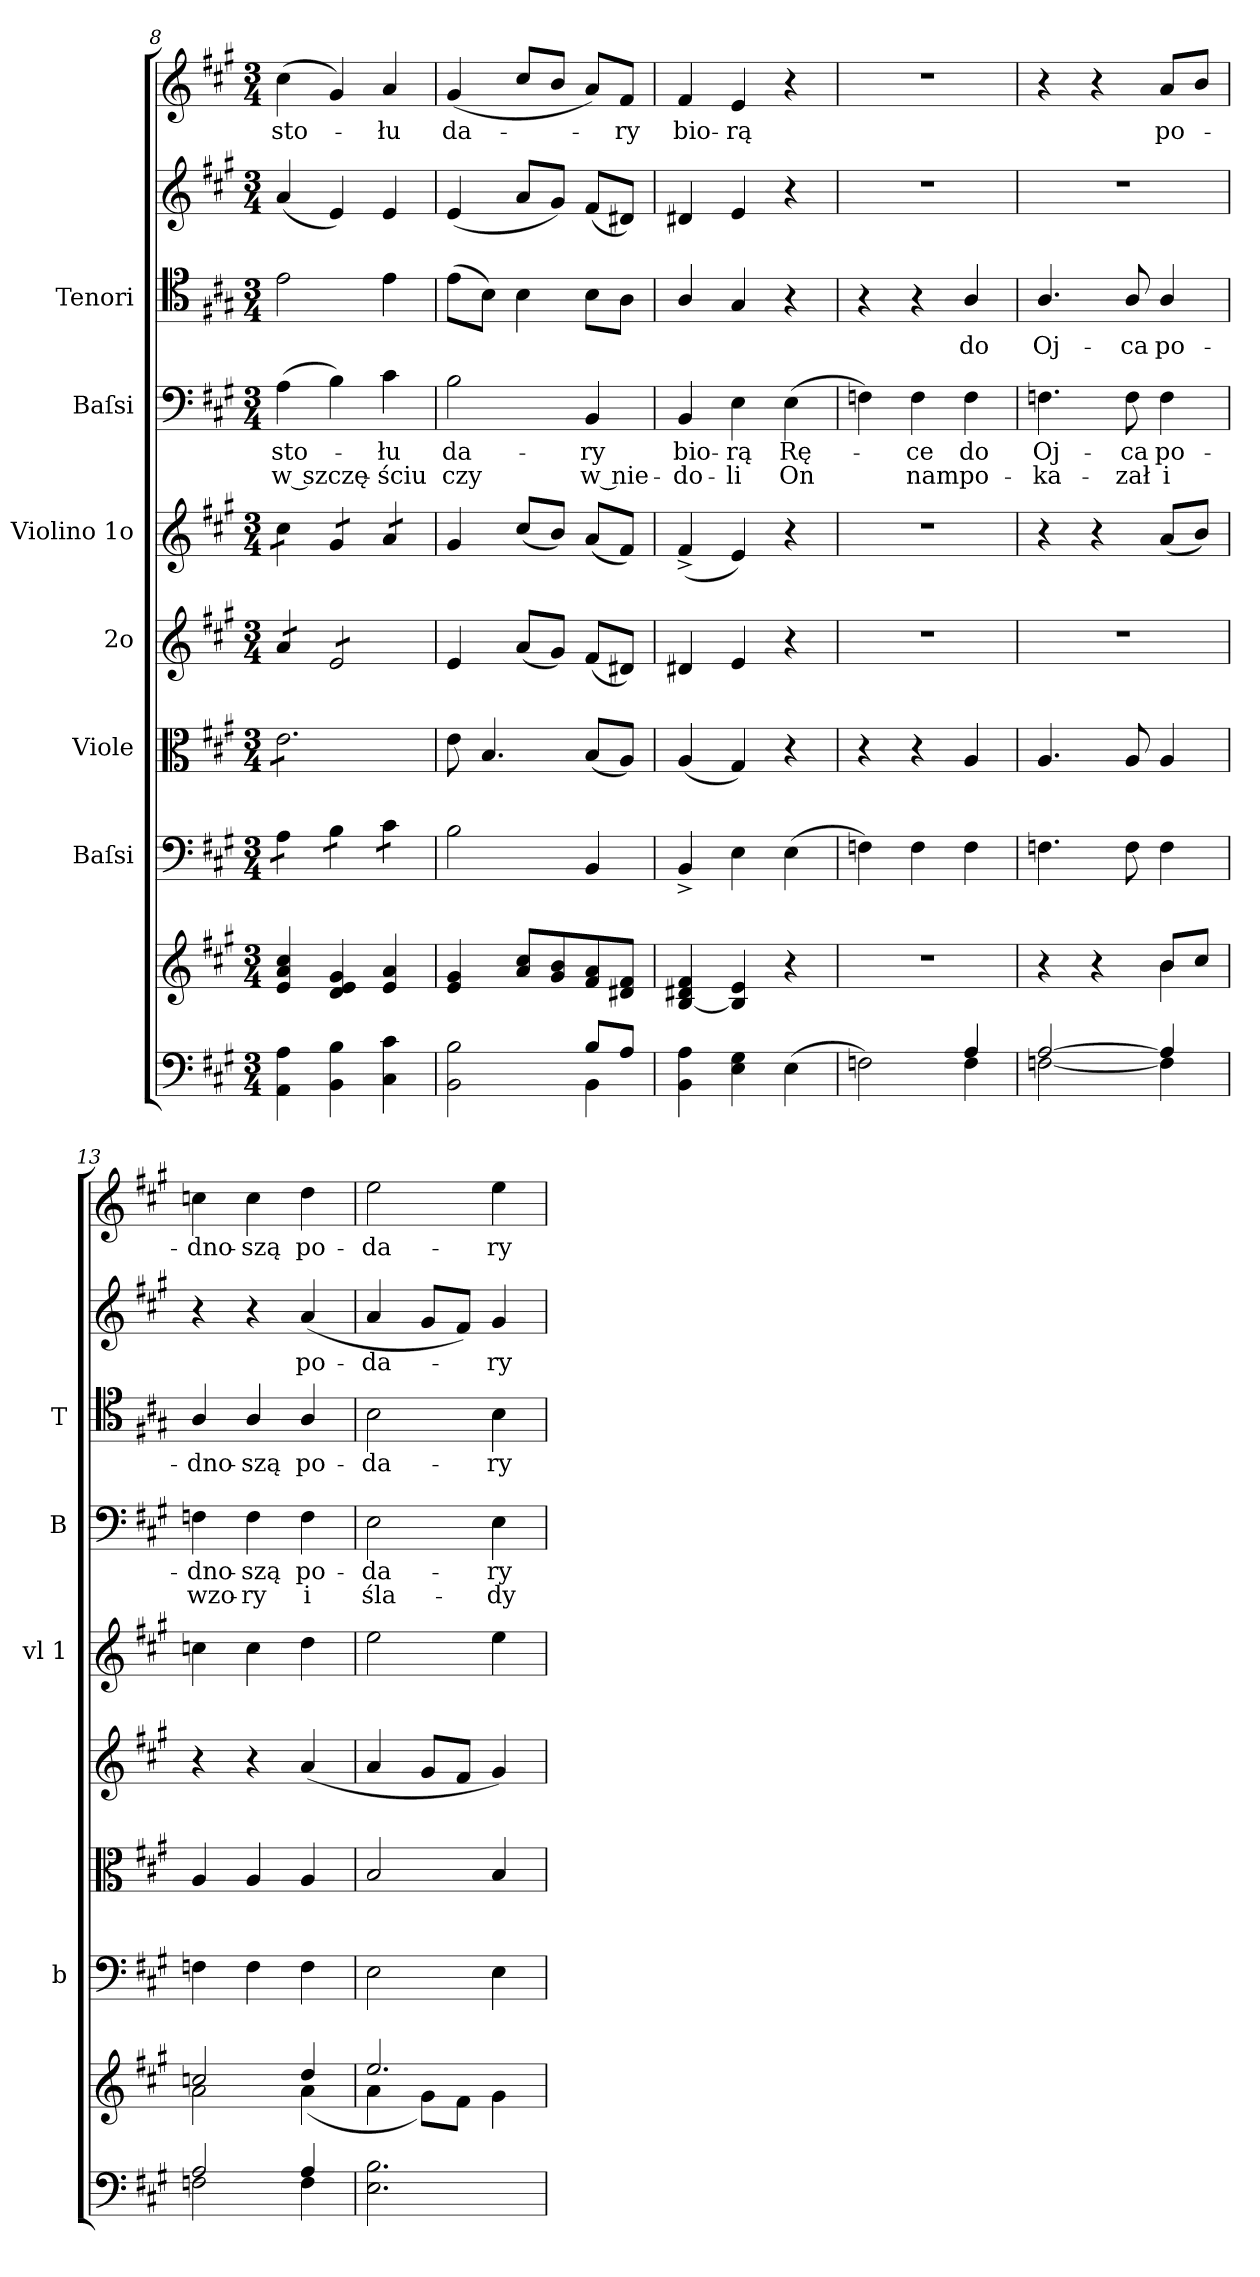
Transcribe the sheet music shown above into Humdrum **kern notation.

**kern	**kern	**kern	**kern	**kern	**kern	**kern	**text	**text	**kern	**text	**kern	**text	**kern	**text
*part10	*part9	*part8	*part7	*part6	*part5	*part4	*part4	*part4	*part3	*part3	*part2	*part2	*part1	*part1
*staff10	*staff9	*staff8	*staff7	*staff6	*staff5	*staff4	*staff4	*staff4	*staff3	*staff3	*staff2	*staff2	*staff1	*staff1
*	*	*I"Baſsi	*I"Viole	*I"2o	*I"Violino 1o	*I"Baſsi	*	*	*I"Tenori	*	*	*	*	*
*	*	*I'b	*	*	*I'vl 1	*I'B	*	*	*I'T	*	*	*	*	*
*clefF4	*clefG2	*clefF4	*clefC3	*clefG2	*clefG2	*clefF4	*	*	*clefC4	*	*clefG2	*	*clefG2	*
*k[f#c#g#]	*k[f#c#g#]	*k[f#c#g#]	*k[f#c#g#]	*k[f#c#g#]	*k[f#c#g#]	*k[f#c#g#]	*	*	*k[f#c#g#]	*	*k[f#c#g#]	*	*k[f#c#g#]	*
*M3/4	*M3/4	*M3/4	*M3/4	*M3/4	*M3/4	*M3/4	*	*	*M3/4	*	*M3/4	*	*M3/4	*
=8	=8	=8	=8	=8	=8	=8	=8	=8	=8	=8	=8	=8	=8	=8
*	*	*tremolo	*	*	*	*	*	*	*	*	*	*	*	*
*	*	*	*tremolo	*	*	*	*	*	*	*	*	*	*	*
*	*	*	*	*tremolo	*	*	*	*	*	*	*	*	*	*
*	*	*	*	*	*tremolo	*	*	*	*	*	*	*	*	*
4AA\ 4A\	4e/ 4a/ 4cc#/	8A\L	8e\L	8a/L	8cc#\L	(4A\	sto-	w szczę-	2e\	.	(4a/	.	(4cc#\	sto-
.	.	8A\J	8e\	8a/J	8cc#\J	.	.	.	.	.	.	.	.	.
4BB\ 4B\	4d/ 4e/ 4g#/	8B\L	8e\	8e/L	8g#/L	4B\)	.	.	.	.	4e/)	.	4g#/)	.
.	.	8B\J	8e\	8e/	8g#/J	.	.	.	.	.	.	.	.	.
4C#\ 4c#\	4e/ 4a/	8c#\L	8e\	8e/	8a/L	4c#\	-łu	-ściu	4e\	.	4e/	.	4a/	-łu
.	.	8c#\J	8e\J	8e/J	8a/J	.	.	.	.	.	.	.	.	.
*	*	*	*	*	*Xtremolo	*	*	*	*	*	*	*	*	*
*	*	*	*	*Xtremolo	*	*	*	*	*	*	*	*	*	*
*	*	*	*Xtremolo	*	*	*	*	*	*	*	*	*	*	*
*	*	*Xtremolo	*	*	*	*	*	*	*	*	*	*	*	*
=9	=9	=9	=9	=9	=9	=9	=9	=9	=9	=9	=9	=9	=9	=9
*^	*	*	*	*	*	*	*	*	*	*	*	*	*	*
2BB\ 2B\	4ryy	4e/ 4g#/	2B\	8e\	4e/	4g#/	2B\	da-	czy	(8e\L	.	(4e/	.	(4g#/	da-
.	.	.	.	4.B/	.	.	.	.	.	8B\J)	.	.	.	.	.
.	4ryy	8a/ 8cc#/L	.	.	(8a/L	(8cc#/L	.	.	.	4B\	.	8a/L	.	8cc#/L	.
.	.	8g#/ 8b/	.	.	8g#/J)	8b/J)	.	.	.	.	.	8g#/J)	.	8b/J	.
8B/L	4BB\	8f#/ 8a/	4BB/	(8B/L	(8f#/L	(8a/L	4BB/	-ry	w nie-	8B\L	.	(8f#/L	.	8a/L)	.
8A/J	.	8d#X/ 8f#/J	.	8A/J)	8d#X/J)	8f#/J)	.	.	.	8A\J	.	8d#X/J)	.	8f#/J	-ry
*v	*v	*	*	*	*	*	*	*	*	*	*	*	*	*	*
=10	=10	=10	=10	=10	=10	=10	=10	=10	=10	=10	=10	=10	=10	=10
4BB\ 4A\	[4B/ 4d#X/ 4f#/	4BB^>/	(4A/	4d#X/	(4f#^>/	4BB/	bio-	-do-	4A/	.	4d#X/	.	4f#/	bio-
4E\ 4G#\	4B]/ 4e/	4E\	4G#/)	4e/	4e/)	4E\	-rą	-li	4G#/	.	4e/	.	4e/	-rą
(4E\	4r	(4E\	4r	4r	4r	(4E\	Rę-	On	4r	.	4r	.	4r	.
=11	=11	=11	=11	=11	=11	=11	=11	=11	=11	=11	=11	=11	=11	=11
*^	*	*	*	*	*	*	*	*	*	*	*	*	*	*
2Fn\)	4ryy	2.r	4Fn\)	4r	2.r	2.r	4Fn\)	.	.	4r	.	2.r	.	2.r	.
.	4ryy	.	4F\	4r	.	.	4F\	-ce	nam	4r	.	.	.	.	.
4A/	4F\	.	4F\	4A/	.	.	4F\	do	po-	4A/	do	.	.	.	.
=12	=12	=12	=12	=12	=12	=12	=12	=12	=12	=12	=12	=12	=12	=12	=12
*	*	*^	*	*	*	*	*	*	*	*	*	*	*	*	*
[2A/	[2Fn\	4r	4ryy	4.Fn\	4.A/	2.r	4r	4.Fn\	Oj-	-ka-	4.A/	Oj-	2.r	.	4r	.
.	.	4r	4ryy	.	.	.	4r	.	.	.	.	.	.	.	4r	.
.	.	.	.	8F\	8A/	.	.	8F\	-ca	-zał	8A/	-ca	.	.	.	.
4A/]	4F\]	8b/L	4b\	4F\	4A/	.	(8a/L	4F\	po-	i	4A/	po-	.	.	8a/L	po-
.	.	8cc#/J	.	.	.	.	8b/J)	.	.	.	.	.	.	.	8b/J	.
=13	=13	=13	=13	=13	=13	=13	=13	=13	=13	=13	=13	=13	=13	=13	=13	=13
2A/	2Fn\	2ccn/	2a\	4Fn\	4A/	4r	4ccn\	4Fn\	-dno-	wzo-	4A/	-dno-	4r	.	4ccn\	-dno-
.	.	.	.	4F\	4A/	4r	4cc\	4F\	-szą	-ry	4A/	-szą	4r	.	4cc\	-szą
4A/	4F\	4dd/	(4a\	4F\	4A/	(4a/	4dd\	4F\	po-	i	4A/	po-	(4a/	po-	4dd\	po-
*v	*v	*	*	*	*	*	*	*	*	*	*	*	*	*	*	*
=14	=14	=14	=14	=14	=14	=14	=14	=14	=14	=14	=14	=14	=14	=14	=14
2.E\ 2.B\	2.ee/	4a\	2E\	2B/	4a/	2ee\	2E\	-da-	śla-	2B\	-da-	4a/	-da-	2ee\	-da-
.	.	8g#\L)	.	.	8g#/L	.	.	.	.	.	.	8g#/L	.	.	.
.	.	8f#\J	.	.	8f#/J	.	.	.	.	.	.	8f#/J)	.	.	.
.	.	4g#\	4E\	4B/	4g#/)	4ee\	4E\	-ry	-dy	4B\	-ry	4g#/	-ry	4ee\	-ry
*	*v	*v	*	*	*	*	*	*	*	*	*	*	*	*	*
=	=	=	=	=	=	=	=	=	=	=	=	=	=	=
*-	*-	*-	*-	*-	*-	*-	*-	*-	*-	*-	*-	*-	*-	*-
